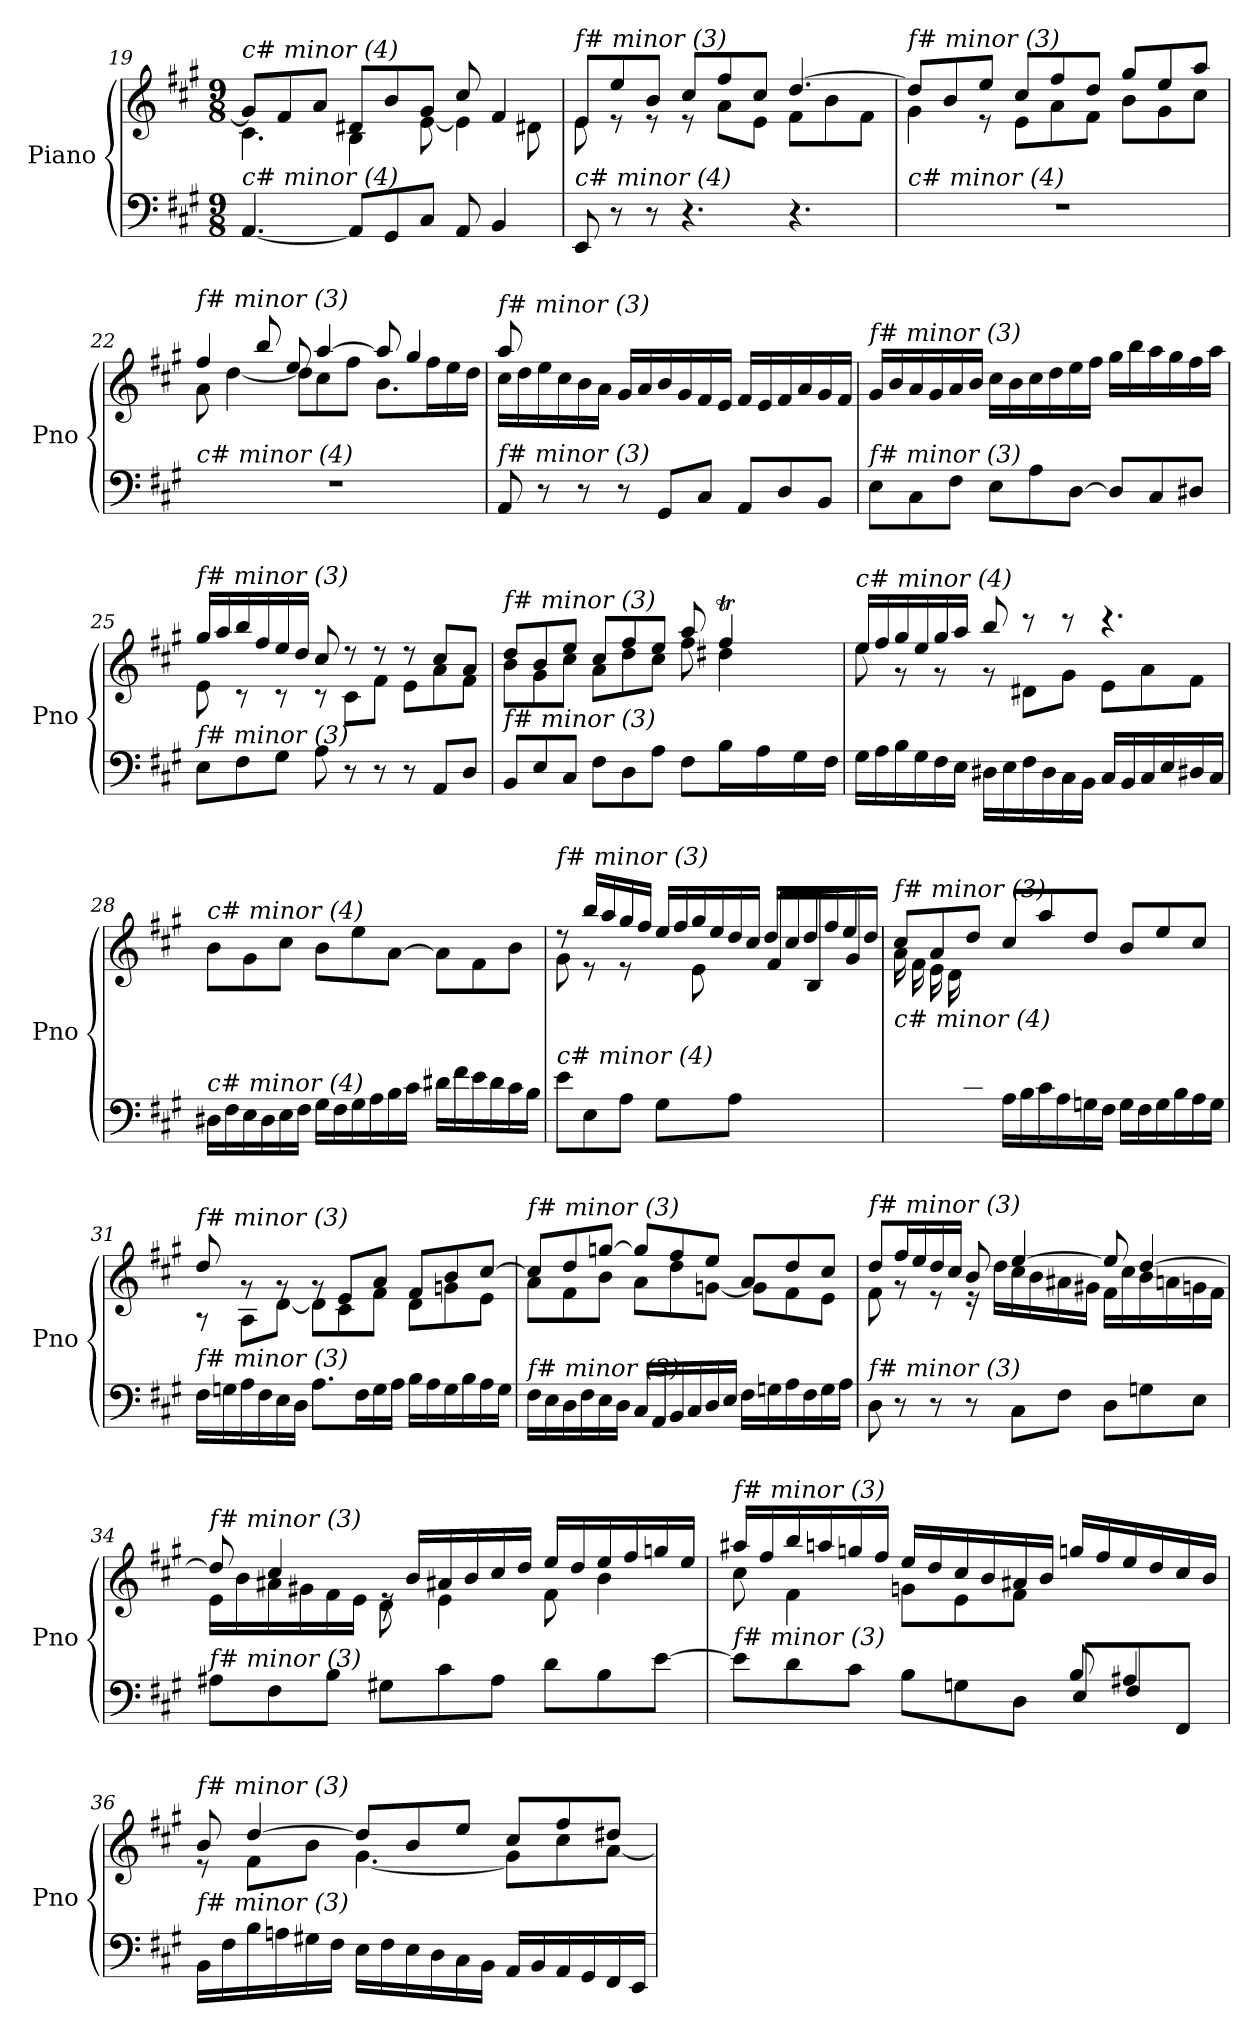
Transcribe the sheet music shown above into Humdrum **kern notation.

**kern	**kern
*part1	*part1
*staff2	*staff1
*I"Piano	*
*I'Pno	*
*clefF4	*clefG2
*k[f#c#g#]	*k[f#c#g#]
*M9/8	*M9/8
=19	=19
*	*^
!	!LO:TX:i:t=c# minor (4)	!
!LO:TX:i:t=c# minor (4)	!	!
[4.AA/	8g#/L]	4.c#\
.	8f#/	.
.	8a/J	.
8AA/L]	8d#X/L	4B\
8GG#/	8b/	.
8C#/J	8g#/J	[8e\
8AA/	8cc#/	4e\]
4BB/	4f#/	.
.	.	8d#X\
=20	=20	=20
!	!LO:TX:i:t=f# minor (3)	!
!LO:TX:i:t=c# minor (4)	!	!
8EE/	8e/L	8e\
8r	8ee/	8r
8r	8b/J	8r
4.r	8cc#/L	8r
.	8ff#/	8a\L
.	8cc#/J	8e\J
4.r	[4.dd/	8f#\L
.	.	8b\
.	.	8f#\J
!!LO:LB:g=z	!!
=21	=21	=21
!	!LO:TX:i:t=f# minor (3)	!
!LO:TX:i:t=c# minor (4)	!	!
8%9r	8dd/L]	4g#\
.	8b/	.
.	8ee/J	8r
.	8cc#/L	8e\L
.	8ff#/	8a\
.	8dd/J	8f#\J
.	8gg#/L	8b\L
.	8ee/	8g#\
.	8aa/J	8cc#\J
=22	=22	=22
!	!LO:TX:i:t=f# minor (3)	!
!LO:TX:i:t=c# minor (4)	!	!
8%9r	4ff#/	8a\
.	.	[4dd\
.	8bb/	.
.	8ee/	8dd\L]
.	[4aa/	8cc#\
.	.	8ff#\J
.	8aa/]	8.b\L
.	4gg#/	.
.	.	16ff#\L
.	.	16ee\
.	.	16dd\JJ
=23	=23	=23
*^	*	*
!	!	!LO:TX:i:t=f# minor (3)	!
!LO:TX:i:t=f# minor (3)	!	!	!
8ryy	8AA/	16cc#\LL	8aa/
.	.	16dd\	.
1ryy	8r	16ee\	1ryy
.	.	16cc#\	.
.	8r	16b\	.
.	.	16a\JJ	.
.	8r	16g#/LL	.
.	.	16a/	.
.	8GG#/L	16b/	.
.	.	16g#/	.
.	8C#/J	16f#/	.
.	.	16e/JJ	.
.	8AA/L	16f#/LL	.
.	.	16e/	.
.	8D/	16f#/	.
.	.	16a/	.
.	8BB/J	16g#/	.
.	.	16f#/JJ	.
*v	*v	*	*
*	*v	*v
!!LO:LB:g=z
=24	=24
!	!LO:TX:i:t=f# minor (3)
!LO:TX:i:t=f# minor (3)	!
8E\L	16g#/LL
.	16b/
8C#\	16a/
.	16g#/
8F#\J	16a/
.	16b/JJ
8E\L	16cc#\LL
.	16b\
8A\	16cc#\
.	16dd\
[8D\J	16ee\
.	16ff#\JJ
8D/L]	16gg#\LL
.	16bb\
8C#/	16aa\
.	16gg#\
8D#X/J	16ff#\
.	16aa\JJ
=25	=25
*	*^
!	!LO:TX:i:t=f# minor (3)	!
!LO:TX:i:t=f# minor (3)	!	!
8E\L	16gg#/LL	8e\
.	16aa/	.
8F#\	16bb/	8r
.	16ff#/	.
8G#\J	16ee/	8r
.	16dd/JJ	.
8A\	8cc#/	8r
8r	8r	8c#\L
8r	8r	8f#\J
8r	8r	8e\L
8AA/L	8cc#/L	8a\
8D/J	8a/J	8f#\J
=26	=26	=26
*^	*	*^
!	!	!LO:TX:i:t=f# minor (3)	!	!
!LO:TX:i:t=f# minor (3)	!	!	!	!
2..ryy	8BB/L	8dd/L	8b\L	2..ryy
.	8E/	8b/	8g#\	.
.	8C#/J	8ee/J	8cc#\J	.
.	8F#\L	8cc#/L	8a\L	.
.	8D\	8ff#/	8dd\	.
.	8A\J	8ee/J	8cc#\J	.
.	8F#\L	8aa/	8ff#\	.
4ryy	16B\L	4ff#T/	4dd#X\	32gg#yy
.	.	.	.	32ff#yy
.	16A\	.	.	32gg#yy
.	.	.	.	32ff#yy
.	16G#\	.	.	32gg#yy
.	.	.	.	16.ff#yy
.	16F#\JJ	.	.	.
*	*	*	*v	*v
!!LO:LB:g=z
=27	=27	=27	=27
!	!	!LO:TX:i:t=c# minor (4)	!
!LO:TX:i:t=c# minor (4)	!	!	!
*v	*v	*	*
16G#\LL	16ee/LL	8ee\
16A\	16ff#/	.
16B\	16gg#/	8r
16G#\	16ee/	.
16F#\	16gg#/	8r
16E\JJ	16aa/JJ	.
16D#X\LL	8bb/	8r
16E\	.	.
16F#\	8r	8d#X\L
16D#\	.	.
16C#\	8r	8g#\J
16BB\JJ	.	.
16C#/LL	4.r	8e\L
16BB/	.	.
16C#/	.	8a\
16E/	.	.
16D#X/	.	8f#\J
16C#/JJ	.	.
*	*v	*v
=28	=28
!	!LO:TX:i:t=c# minor (4)
!LO:TX:i:t=c# minor (4)	!
16D#X\LL	8b\L
16F#\	.
16E\	8g#\
16D#\	.
16E\	8cc#\J
16F#\JJ	.
16G#\LL	8b\L
16F#\	.
16G#\	8ee\
16A\	.
16B\	[8a\J
16c#\JJ	.
16d#X\LL	8a\L]
16f#\	.
16e\	8f#\
16d#\	.
16c#\	8b\J
16B\JJ	.
!!LO:LB:g=z
=29	=29
*^	*^
*	*	*	*^
!	!	!LO:TX:i:t=f# minor (3)	!	!
!LO:TX:i:t=c# minor (4)	!	!	!	!
4.ryy	8e\L	8rdd	8g#\	2ryy
.	8E\	16bb/LL	8r	.
.	.	16aa/	.	.
.	8A\J	16gg#/	8r	.
.	.	16ff#/JJ	.	.
2.ryy	8G#\L	16ee/LL	2.ryy	.
.	.	16ff#/	.	.
.	8ryy	16gg#/	.	8e\
.	.	16ee/	.	.
.	8A\J	16dd/	.	8ryy
.	.	16cc#/JJ	.	.
.	4.ryy	16dd/LL	.	8f#/L
.	.	16cc#/	.	.
.	.	16dd/	.	8B/
.	.	16ff#/	.	.
.	.	16ee/	.	8g#/J
.	.	16dd/JJ	.	.
*v	*v	*	*	*
*	*	*v	*v
=30	=30	=30
!	!LO:TX:i:t=f# minor (3)	!
!LO:TX:i:t=c# minor (4)	!	!
4ryy	8cc#/L	16a\LL
.	.	16f#\
.	8a/	16e\
.	.	16d\
16c#/	8dd/J	2..ryy
16B/JJ	.	.
16A\LL	8cc#/L	.
16B\	.	.
16c#\	8aa/	.
16A\	.	.
16Gn\	8dd/J	.
16F#\JJ	.	.
16G\LL	8b/L	.
16F#\	.	.
16G\	8ee/	.
16B\	.	.
16A\	8cc#/J	.
16G\JJ	.	.
!!LO:PB:g=z	!!
=31	=31	=31
!	!LO:TX:i:t=f# minor (3)	!
!LO:TX:i:t=f# minor (3)	!	!
16F#\LL	8dd/	8r
16Gn\	.	.
16A\	8rg	8A\L
16F#\	.	.
16E\	8rg	[8d\J
16D\JJ	.	.
8.A\L	8rg	8d\L]
.	8e/L	8c#\
16F#\L	.	.
16G\	8a/J	8f#\J
16A\JJ	.	.
16B\LL	8f#/L	8d\L
16A\	.	.
16G\	8b/	8gn\
16B\	.	.
16A\	[8cc#/J	8e\J
16G\JJ	.	.
!!LO:LB:g=z	!!
=32	=32	=32
!	!LO:TX:i:t=f# minor (3)	!
!LO:TX:i:t=f# minor (3)	!	!
16F#\LL	8cc#/L]	8a\L
16E\	.	.
16D\	8dd/	8f#\
16F#\	.	.
16E\	[8ggn/J	8b\J
16D\JJ	.	.
16C#/LL	8gg/L]	8a\L
16AA/	.	.
16BB/	8ff#/	8dd\
16C#/	.	.
16D/	8ee/J	[8gn\J
16E/JJ	.	.
16F#\LL	8a/L	8g\L]
16Gn\	.	.
16A\	8dd/	8f#\
16F#\	.	.
16G\	8cc#/J	8e\J
16A\JJ	.	.
=33	=33	=33
!	!LO:TX:i:t=f# minor (3)	!
!LO:TX:i:t=f# minor (3)	!	!
8D\	8dd/L	8f#\
8r	16ff#/L	8r
.	16ee/	.
8r	16dd/	8r
.	16cc#/JJ	.
8r	8b/	16r
.	.	16dd\LL
8C#\L	[4ee/	16cc#\
.	.	16b\
8F#\J	.	16a#X\
.	.	16g#X\JJ
8D\L	8ee/]	16f#\LL
.	.	16cc#\
8Gn\	[4dd/	16b\
.	.	16an\
8E\J	.	16gn\
.	.	16f#\JJ
!!LO:LB:g=z	!!
=34	=34	=34
!	!LO:TX:i:t=f# minor (3)	!
!LO:TX:i:t=f# minor (3)	!	!
8A#X\L	8dd/]	16e\LL
.	.	16b\
8F#\	4cc#/	16a#X\
.	.	16g#X\
8B\J	.	16f#\
.	.	16e\JJ
8G#X\L	16re	8d\
.	16b/LL	.
8c#\	16a#X/	4e\
.	16b/	.
8A#\J	16cc#/	.
.	16dd/JJ	.
8d\L	16ee/LL	8f#\
.	16dd/	.
8B\	16ee/	4b\
.	16ff#/	.
[8e\J	16ggn/	.
.	16ee/JJ	.
=35	=35	=35
*^	*	*
!	!	!LO:TX:i:t=f# minor (3)	!
!LO:TX:i:t=f# minor (3)	!	!	!
2.ryy	8e\L]	16aa#X/LL	8cc#\
.	.	16ff#/	.
.	8d\	16bb/	4f#\
.	.	16aan/	.
.	8c#\J	16ggn/	.
.	.	16ff#/JJ	.
.	8B\L	16ee/LL	8gn\L
.	.	16dd/	.
.	8Gn\	16cc#/	8e\
.	.	16b/	.
.	8D\J	16a#X/	8f#\J
.	.	16b/JJ	.
8B/	8E/L	16ggn/LL	4.ryy
.	.	16ff#/	.
4A#X/	8F#/	16ee/	.
.	.	16dd/	.
.	8FF#/J	16cc#/	.
.	.	16b/JJ	.
*v	*v	*	*
!!LO:LB:g=z	!!
=36	=36	=36
!	!LO:TX:i:t=f# minor (3)	!
!LO:TX:i:t=f# minor (3)	!	!
16BB\LL	8b/	8r
16F#\	.	.
16B\	[4dd/	8f#\L
16An\	.	.
16G#X\	.	8b\J
16F#\JJ	.	.
16E\LL	8dd/L]	[4.g#\
16F#\	.	.
16E\	8b/	.
16D\	.	.
16C#\	8ee/J	.
16BB\JJ	.	.
16AA/LL	8cc#/L	8g#\L]
16BB/	.	.
16AA/	8ff#/	8cc#\
16GG#/	.	.
16FF#/	8dd#X/J	[8a\J
16EE/JJ	.	.
*	*v	*v
=	=
*-	*-
